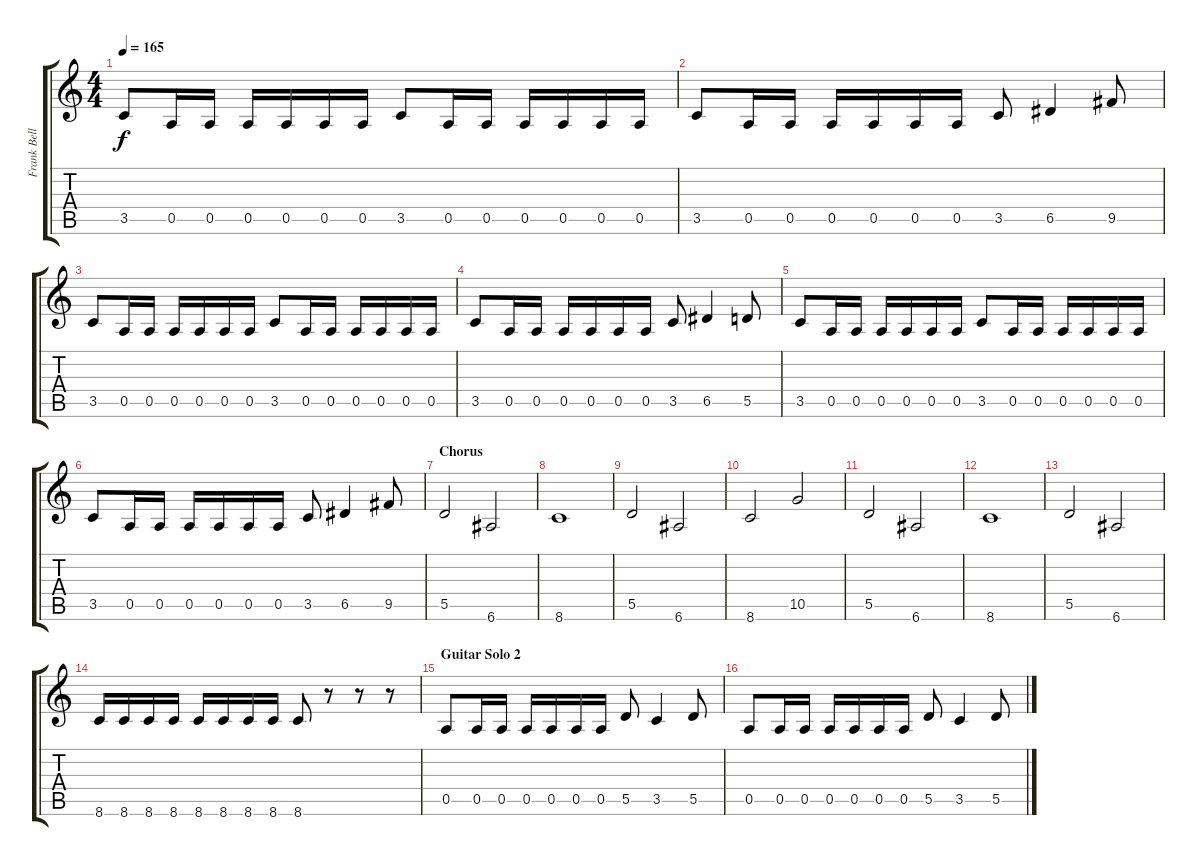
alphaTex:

\track ("Frank Bello" "Frank Bell") {instrument electricbassfinger}
\staff {score tabs}
\tuning (E4 B3 G3 D3 A2 E2) {hide}
\ts (4 4)
\tempo 165
\clef g2
\ks c
3.5.8{dy f} 0.5.16 0.5.16 0.5.16 0.5.16 0.5.16 0.5.16 3.5.8 0.5.16 0.5.16 0.5.16 0.5.16 0.5.16 0.5.16 |
3.5.8 0.5.16 0.5.16 0.5.16 0.5.16 0.5.16 0.5.16 3.5.8 6.5.4 9.5.8 |
3.5.8 0.5.16 0.5.16 0.5.16 0.5.16 0.5.16 0.5.16 3.5.8 0.5.16 0.5.16 0.5.16 0.5.16 0.5.16 0.5.16 |
3.5.8 0.5.16 0.5.16 0.5.16 0.5.16 0.5.16 0.5.16 3.5.8 6.5.4 5.5.8 |
3.5.8 0.5.16 0.5.16 0.5.16 0.5.16 0.5.16 0.5.16 3.5.8 0.5.16 0.5.16 0.5.16 0.5.16 0.5.16 0.5.16 |
3.5.8 0.5.16 0.5.16 0.5.16 0.5.16 0.5.16 0.5.16 3.5.8 6.5.4 9.5.8 |
\section ("" "Chorus")
5.5.2 6.6.2 |
8.6.1 |
5.5.2 6.6.2 |
8.6.2 10.5.2 |
5.5.2 6.6.2 |
8.6.1 |
5.5.2 6.6.2 |
8.6.16 8.6.16 8.6.16 8.6.16 8.6.16 8.6.16 8.6.16 8.6.16 8.6.8 r.8 r.8 r.8 |
\section ("" "Guitar Solo 2")
0.5.8 0.5.16 0.5.16 0.5.16 0.5.16 0.5.16 0.5.16 5.5.8 3.5.4 5.5.8 |
0.5.8 0.5.16 0.5.16 0.5.16 0.5.16 0.5.16 0.5.16 5.5.8 3.5.4 5.5.8
